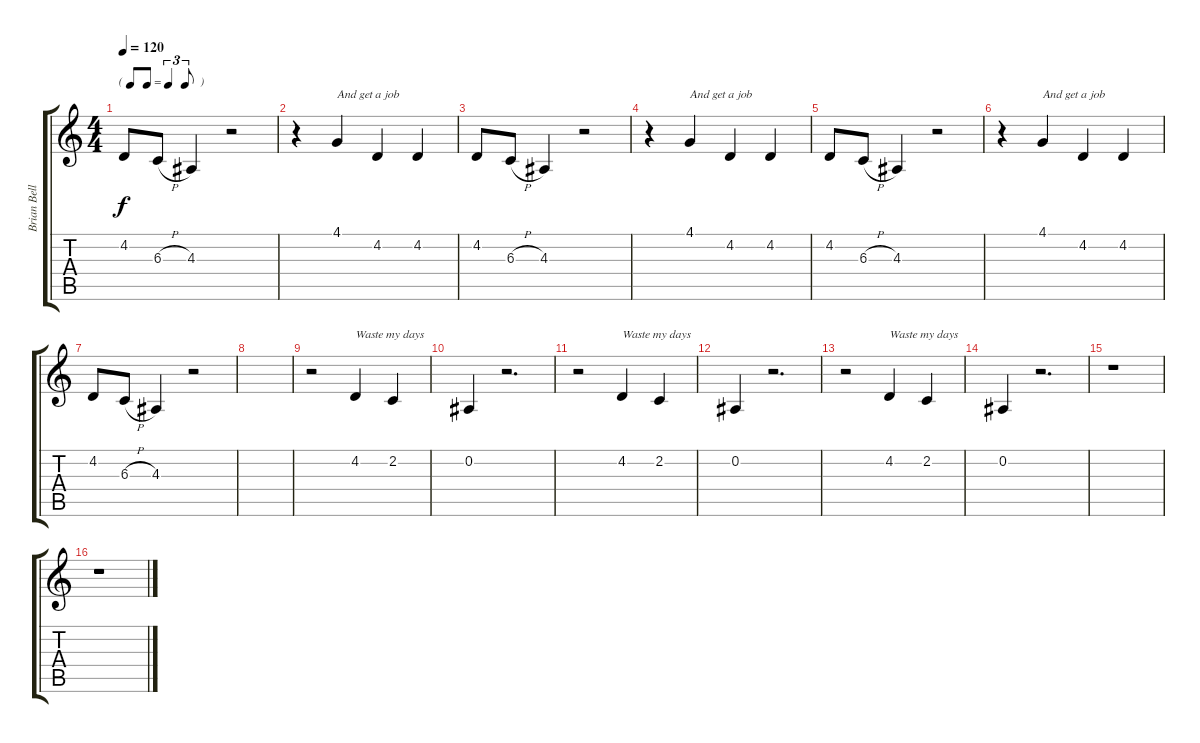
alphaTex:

\track ("Brian Bell - Backup Vocals" "Brian Bell") {instrument clarinet}
\staff {score tabs}
\tuning (Eb4 Bb3 Gb3 Db3 Ab2 Eb2) {hide}
\ts (4 4)
\tf triplet8th
\tempo 120
\clef g2
\ks c
4.2.8{dy f} 6.3{h}.8 4.3.4 r.2 |
r.4 4.1.4{txt "And get a job"} 4.2.4 4.2.4 |
4.2.8 6.3{h}.8 4.3.4 r.2 |
r.4 4.1.4{txt "And get a job"} 4.2.4 4.2.4 |
4.2.8 6.3{h}.8 4.3.4 r.2 |
r.4 4.1.4{txt "And get a job"} 4.2.4 4.2.4 |
4.2.8 6.3{h}.8 4.3.4 r.2 |
|
r.2 4.2.4{txt "Waste my days"} 2.2.4 |
0.2.4 r.2{d} |
r.2 4.2.4{txt "Waste my days"} 2.2.4 |
0.2.4 r.2{d} |
r.2 4.2.4{txt "Waste my days"} 2.2.4 |
0.2.4 r.2{d} |
r.1 |
r.1
